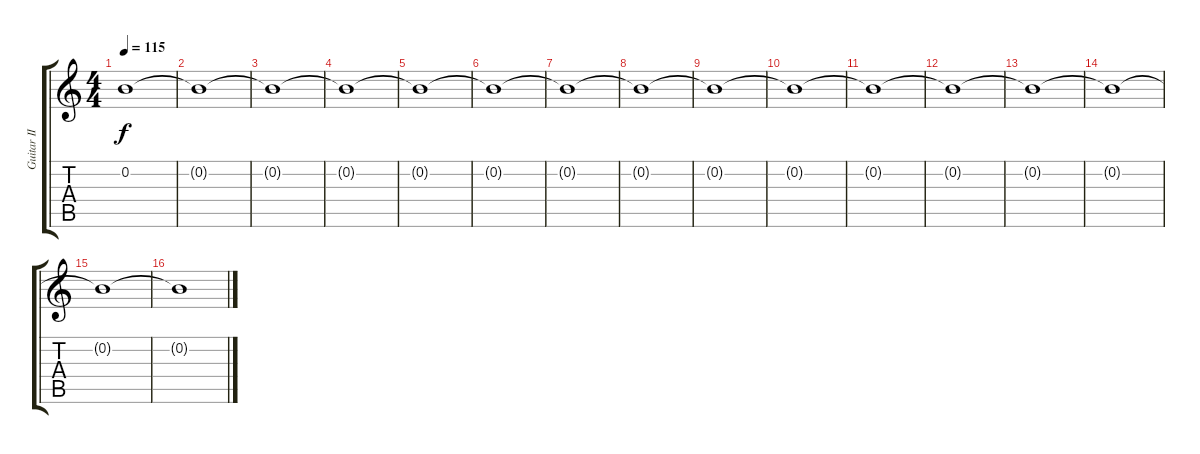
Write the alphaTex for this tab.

\track ("Guitar II" "Guitar II") {instrument electricguitarclean}
\staff {score tabs}
\tuning (E4 B3 G3 D3 A2 E2) {hide}
\ts (4 4)
\tempo 115
\clef g2
\ks c
0.2{t}.1{dy f} |
0.2{t}.1 |
0.2{t}.1 |
0.2{t}.1 |
0.2{t}.1 |
0.2{t}.1 |
0.2{t}.1 |
0.2{t}.1 |
0.2{t}.1 |
0.2{t}.1 |
0.2{t}.1 |
0.2{t}.1 |
0.2{t}.1 |
0.2{t}.1 |
0.2{t}.1 |
0.2{t}.1
